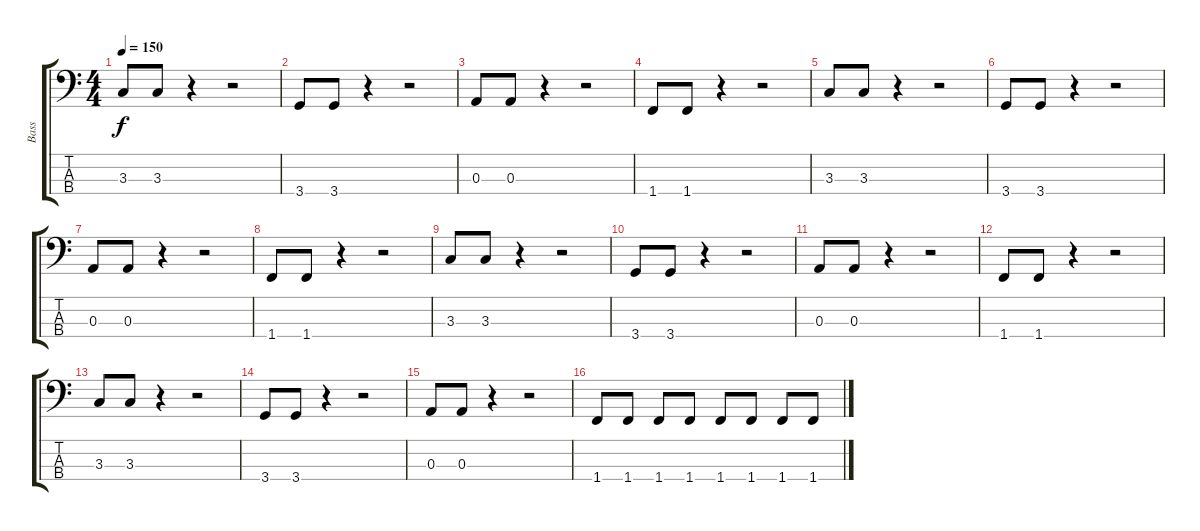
\track ("Bass" "Bass") {instrument electricbassfinger}
\staff {score tabs}
\tuning (G2 D2 A1 E1) {hide}
\ts (4 4)
\tempo 150
\clef f4
\ks c
3.3.8{dy f} 3.3.8 r.4 r.2 |
3.4.8 3.4.8 r.4 r.2 |
0.3.8 0.3.8 r.4 r.2 |
1.4.8 1.4.8 r.4 r.2 |
3.3.8 3.3.8 r.4 r.2 |
3.4.8 3.4.8 r.4 r.2 |
0.3.8 0.3.8 r.4 r.2 |
1.4.8 1.4.8 r.4 r.2 |
3.3.8 3.3.8 r.4 r.2 |
3.4.8 3.4.8 r.4 r.2 |
0.3.8 0.3.8 r.4 r.2 |
1.4.8 1.4.8 r.4 r.2 |
3.3.8 3.3.8 r.4 r.2 |
3.4.8 3.4.8 r.4 r.2 |
0.3.8 0.3.8 r.4 r.2 |
1.4.8 1.4.8 1.4.8 1.4.8 1.4.8 1.4.8 1.4.8 1.4.8
